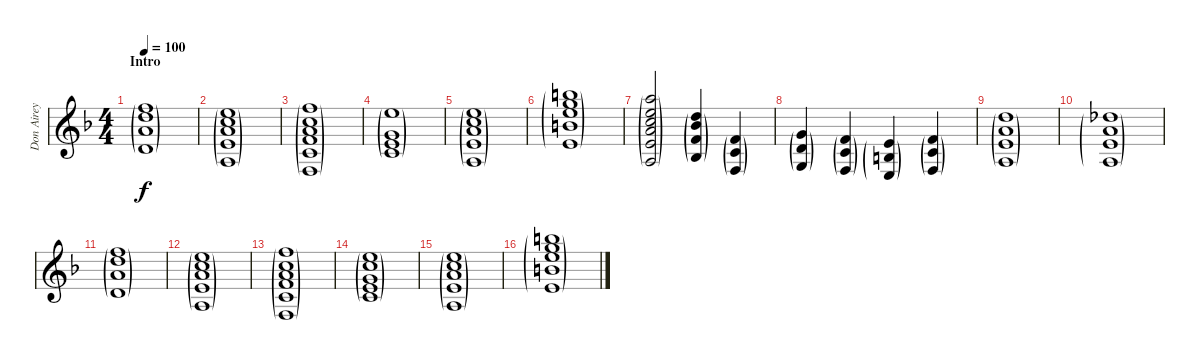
\track ("Don Airey - Keyboard" "Don Airey ") {instrument pad3polysynth}
\staff {score}
\tuning (E4 B3 G3 D3 A2 E2) {hide}
\ts (4 4)
\section ("" "Intro")
\tempo 100
\clef g2
\ks dminor
(13.1{g} 15.2{g} 14.3{g} 12.4{g}).1{dy f instrument pad3polysynth} |
(12.1{g} 13.2{g} 14.3{g} 14.4{g} 12.5{g}).1 |
(13.1{g} 13.2{g} 14.3{g} 15.4{g} 15.5{g} 13.6{g}).1 |
(12.1{g} 12.3{g} 14.4{g} 15.5{g}).1 |
(12.1{g} 13.2{g} 14.3{g} 14.4{g} 12.5{g}).1 |
(19.1{g} 20.2{g} 21.3{g} 21.4{g} 19.5{g}).1 |
(17.1{g} 17.2{g} 17.3{g} 19.4{g} 19.5{g} 17.6{g}).2 (19.3{g} 20.4{g} 20.5{g} 18.6{g}).4 (15.4{g} 15.5{g} 13.6{g}).4 |
(17.4{g} 17.5{g} 15.6{g}).4 (15.4{g} 15.5{g} 13.6{g}).4 (14.4{g} 14.5{g} 12.6{g}).4 (15.4{g} 15.5{g} 13.6{g}).4 |
(15.2{g} 14.3{g} 14.4{g} 12.5{g}).1 |
(14.2{g} 14.3{g} 14.4{g} 12.5{g}).1 |
(13.1{g} 15.2{g} 14.3{g} 12.4{g}).1 |
(12.1{g} 13.2{g} 14.3{g} 14.4{g} 12.5{g}).1 |
(13.1{g} 13.2{g} 14.3{g} 15.4{g} 15.5{g} 13.6{g}).1 |
(12.1{g} 13.2{g} 12.3{g} 14.4{g} 15.5{g}).1 |
(12.1{g} 13.2{g} 14.3{g} 14.4{g} 12.5{g}).1 |
(19.1{g} 20.2{g} 21.3{g} 21.4{g} 19.5{g}).1
